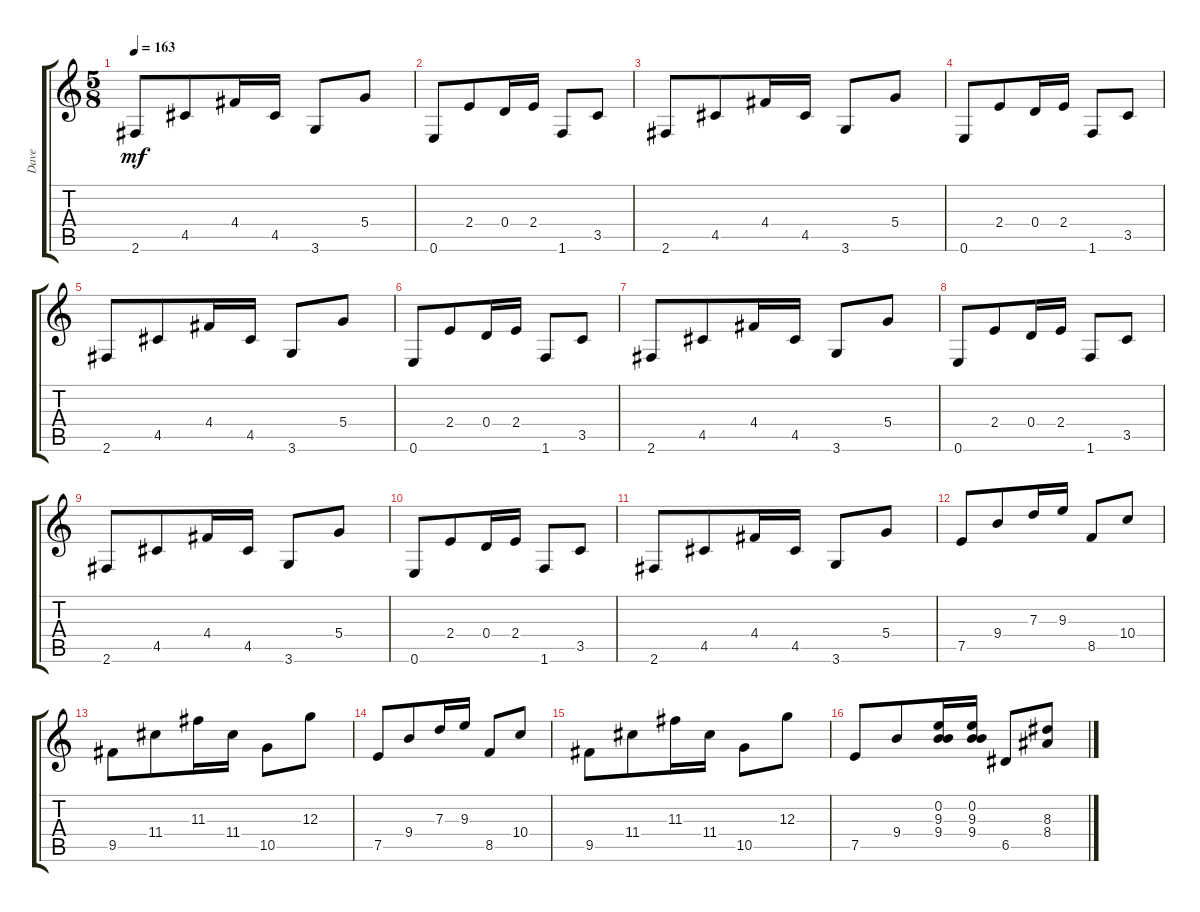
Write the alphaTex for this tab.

\track ("Dave" "Dave") {instrument distortionguitar}
\staff {score tabs}
\tuning (E4 B3 G3 D3 A2 E2) {hide}
\ts (5 8)
\tempo 163
\clef g2
\ks c
2.6.8{dy mf} 4.5.8 4.4.16 4.5.16 3.6.8 5.4.8 |
0.6.8 2.4.8 0.4.16 2.4.16 1.6.8 3.5.8 |
2.6.8 4.5.8 4.4.16 4.5.16 3.6.8 5.4.8 |
0.6.8 2.4.8 0.4.16 2.4.16 1.6.8 3.5.8 |
2.6.8 4.5.8 4.4.16 4.5.16 3.6.8 5.4.8 |
0.6.8 2.4.8 0.4.16 2.4.16 1.6.8 3.5.8 |
2.6.8 4.5.8 4.4.16 4.5.16 3.6.8 5.4.8 |
0.6.8 2.4.8 0.4.16 2.4.16 1.6.8 3.5.8 |
2.6.8 4.5.8 4.4.16 4.5.16 3.6.8 5.4.8 |
0.6.8 2.4.8 0.4.16 2.4.16 1.6.8 3.5.8 |
2.6.8 4.5.8 4.4.16 4.5.16 3.6.8 5.4.8 |
7.5.8 9.4.8 7.3.16 9.3.16 8.5.8 10.4.8 |
9.5.8 11.4.8 11.3.16 11.4.16 10.5.8 12.3.8 |
7.5.8 9.4.8 7.3.16 9.3.16 8.5.8 10.4.8 |
9.5.8 11.4.8 11.3.16 11.4.16 10.5.8 12.3.8 |
7.5.8 9.4.8 (0.2 9.3 9.4).16 (0.2 9.3 9.4).16 6.5.8 (8.3 8.4).8
